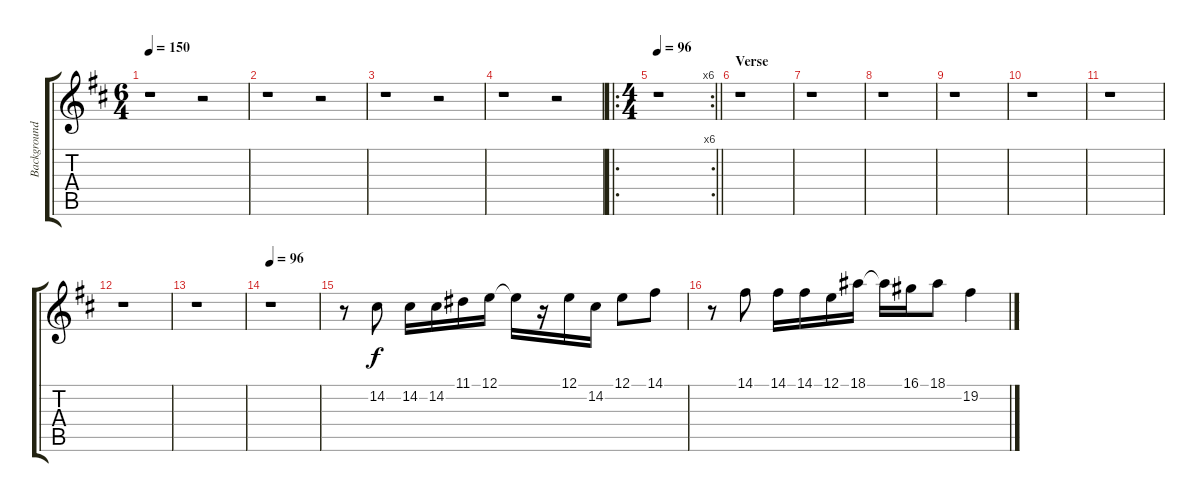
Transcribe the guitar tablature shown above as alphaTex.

\track ("Background Vocals" "Background") {instrument rockorgan}
\staff {score tabs}
\tuning (E4 B3 G3 D3 A2 E2) {hide}
\ts (6 4)
\tempo 150
\clef g2
\ks d
r.1{dy f instrument rockorgan} r.2 |
r.1 r.2 |
r.1 r.2 |
r.1 r.2 |
\ro
\rc 6
\ts (4 4)
\tempo 96
\barLineRight lightlight
r.1 |
\section ("" "Verse")
r.1 |
r.1 |
r.1 |
r.1 |
r.1 |
r.1 |
r.1 |
r.1 |
\tempo 96
r.1 |
r.8 14.2.8 14.2.16 14.2.16 11.1.16 12.1.16 12.1{t}.16 r.16 12.1.16 14.2.16 12.1.8 14.1.8 |
r.8 14.1.8 14.1.16 14.1.16 12.1.16 18.1.16 18.1{t}.16 16.1.16 18.1.8 19.2.4
